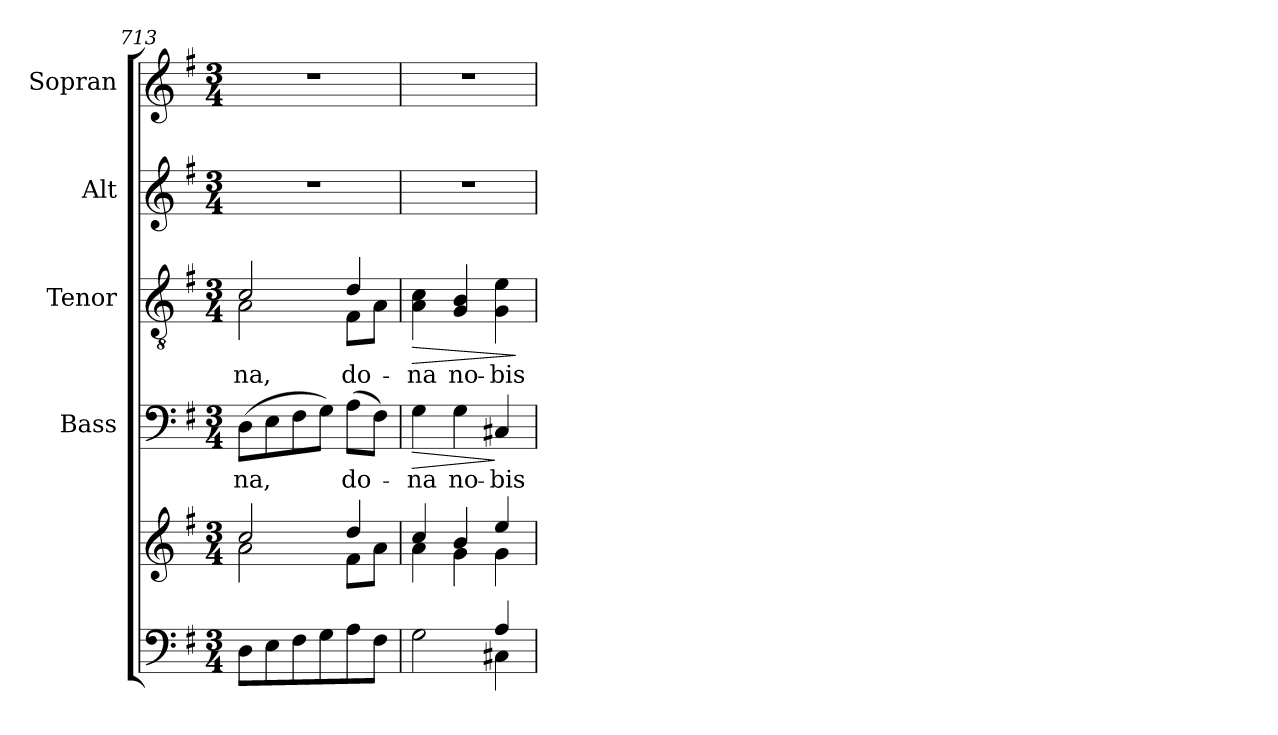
**kern	**kern	**kern	**text	**dynam	**kern	**text	**dynam	**kern	**kern
*part5	*part5	*part4	*part4	*part4	*part3	*part3	*part3	*part2	*part1
*staff6	*staff5	*staff4	*staff4	*staff4	*staff3	*staff3	*staff3	*staff2	*staff1
*	*	*I"Bass	*	*	*I"Tenor	*	*	*I"Alt	*I"Sopran
*	*	*I'B.	*	*	*I'T.	*	*	*I'A.	*I'S.
*clefF4	*clefG2	*clefF4	*	*	*clefGv2	*	*	*clefG2	*clefG2
*k[f#]	*k[f#]	*k[f#]	*	*	*k[f#]	*	*	*k[f#]	*k[f#]
*G:	*G:	*G:	*	*	*G:	*	*	*G:	*G:
*M3/4	*M3/4	*M3/4	*	*	*M3/4	*	*	*M3/4	*M3/4
=713	=713	=713	=713	=713	=713	=713	=713	=713	=713
*	*^	*	*	*	*	*	*	*	*
!	!	!	!	!LO:LY:b	!	!	!LO:LY:b	!	!	!
*	*	*	*	*	*	*^	*	*	*	*
8D\L	2cc/	2a\	(>8D\L	-na,	.	2c/	2A\	-na,	.	2.r	2.r
8E\	.	.	8E\	.	.	.	.	.	.	.	.
8F#\	.	.	8F#\	.	.	.	.	.	.	.	.
8G\	.	.	8G\J)	.	.	.	.	.	.	.	.
!	!	!	!	!LO:LY:b	!	!	!	!LO:LY:b	!	!	!
8A\	4dd/	8f#\L	(>8A\L	do-	.	4d/	8F#\L	do-	.	.	.
8F#\J	.	8a\J	8F#\J)	.	.	.	8A\J	.	.	.	.
=714	=714	=714	=714	=714	=714	=714	=714	=714	=714	=714	=714
*^	*	*	*	*	*	*	*	*	*	*	*
!	!	!	!	!	!LO:LY:b	!LO:HP:b	!	!	!LO:LY:b	!LO:HP:b	!	!
*	*	*	*	*	*	*	*v	*v	*	*	*	*
2G\	2ryy	4cc/	4a\	4G\	-na	>	4A\ 4c\	-na	>	2.r	2.r
!	!	!	!	!	!LO:LY:b	!	!	!LO:LY:b	!	!	!
.	.	4b/	4g\	4G\	no-	.	4G/ 4B/	no-	.	.	.
!	!	!	!	!	!LO:LY:b	!	!	!LO:LY:b	!	!	!
4A/	4C#X\	4ee/	4g\	4C#X/	-bis	]	4G\ 4e\	-bis	.	.	.
*v	*v	*	*	*	*	*	*	*	*	*	*
*	*v	*v	*	*	*	*	*	*	*	*
.	.	.	.	.	.	.	]	.	.
=	=	=	=	=	=	=	=	=	=
*-	*-	*-	*-	*-	*-	*-	*-	*-	*-
